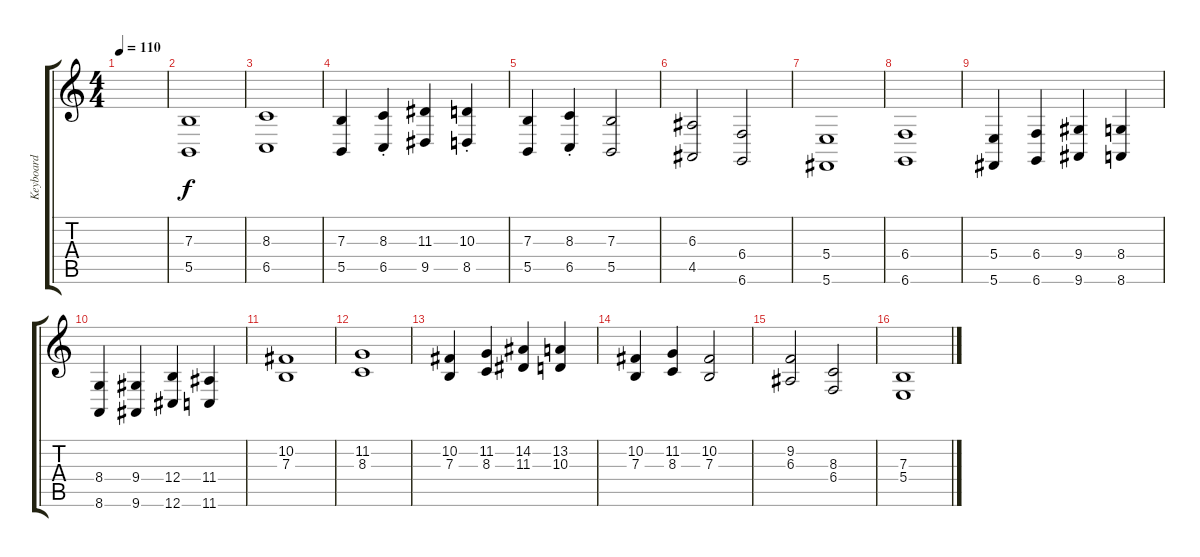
\track ("Keyboard" "Keyboard") {instrument brasssection}
\staff {score tabs}
\tuning (C4 Ab3 E3 B2 Gb2 Db2) {hide}
\ts (4 4)
\tempo 110
\clef g2
\ks c
|
(7.3 5.5).1 |
(8.3 6.5).1 |
(7.3 5.5).4 (8.3{st} 6.5{st}).4 (11.3 9.5).4 (10.3{st} 8.5{st}).4 |
(7.3 5.5).4 (8.3{st} 6.5{st}).4 (7.3 5.5).2 |
(6.3 4.5).2 (6.4 6.6).2 |
(5.4 5.6).1 |
(6.4 6.6).1 |
(5.4 5.6).4 (6.4 6.6).4 (9.4 9.6).4 (8.4 8.6).4 |
(8.4 8.6).4 (9.4 9.6).4 (12.4 12.6).4 (11.4 11.6).4 |
(10.2 7.3).1 |
(11.2 8.3).1 |
(10.2 7.3).4 (11.2 8.3).4 (14.2 11.3).4 (13.2 10.3).4 |
(10.2 7.3).4 (11.2 8.3).4 (10.2 7.3).2 |
(9.2 6.3).2 (8.3 6.4).2 |
(7.3 5.4).1
